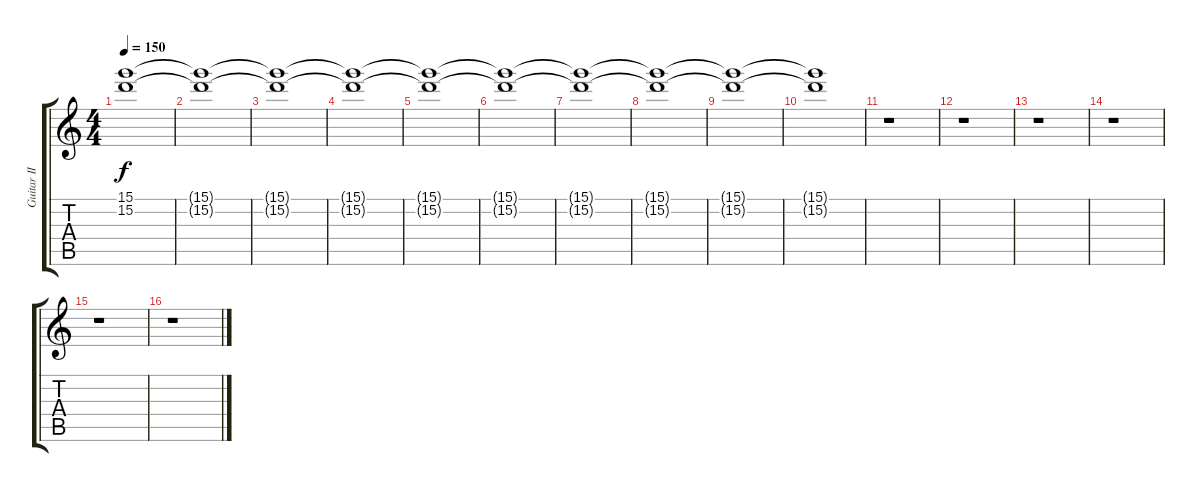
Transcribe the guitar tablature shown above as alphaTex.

\track ("Guitar II" "Guitar II") {instrument distortionguitar}
\staff {score tabs}
\tuning (E4 B3 G3 D3 A2 E2) {hide}
\ts (4 4)
\tempo 150
\clef g2
\ks c
(15.1{t} 15.2{t}).1{dy f} |
(15.1{t} 15.2{t}).1 |
(15.1{t} 15.2{t}).1 |
(15.1{t} 15.2{t}).1 |
(15.1{t} 15.2{t}).1 |
(15.1{t} 15.2{t}).1 |
(15.1{t} 15.2{t}).1 |
(15.1{t} 15.2{t}).1 |
(15.1{t} 15.2{t}).1 |
(15.1{t} 15.2{t}).1 |
r.1 |
r.1 |
r.1 |
r.1 |
r.1 |
r.1
